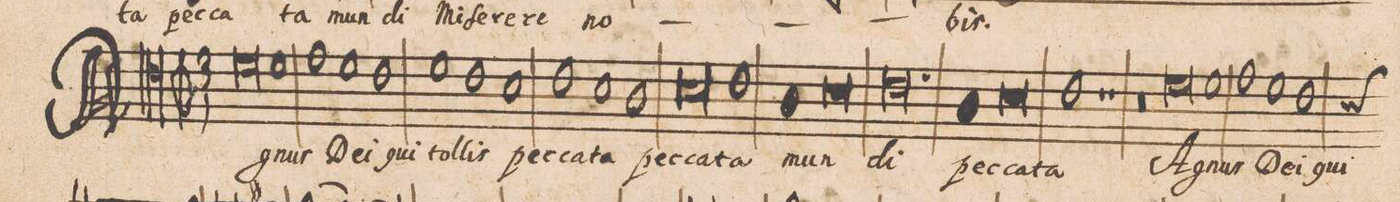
**kern	**text
*I"TENOR.	*
*clefC4	*
*k[]	*
*met(C|)	*
*M2/1	*
=11||	=11||
*M3/1	*
0d\	A-
1d\	-gnus
=12-	=12-
1e\	De-
1d\	-i
1c\	qui
=13-	=13-
1d\	tol-
1c\	-lis
1B\	pec-
=14-	=14-
1c\	-ca-
1B\	-ta
1A\	pec-
=15-	=15-
0B\	-ca-
1c\	-ta
=16-	=16-
*col	*
1A\	mun-
0B\	.
*Xcol	*
=17-	=17-
0.c\	-di
=18-	=18-
*col	*
1A\	pec-
0B\	-ca-
*Xcol	*
=19-	=19-
1c\	-ta
1r	.
1r	.
=20-	=20-
1%3r	.
=21-	=21-
0d\	A-
1d\	-gnus
=22-	=22-
1e\	De-
1d\	-i
*custos:B	*
1c\	qui
=23-	=23-
*-	*-
